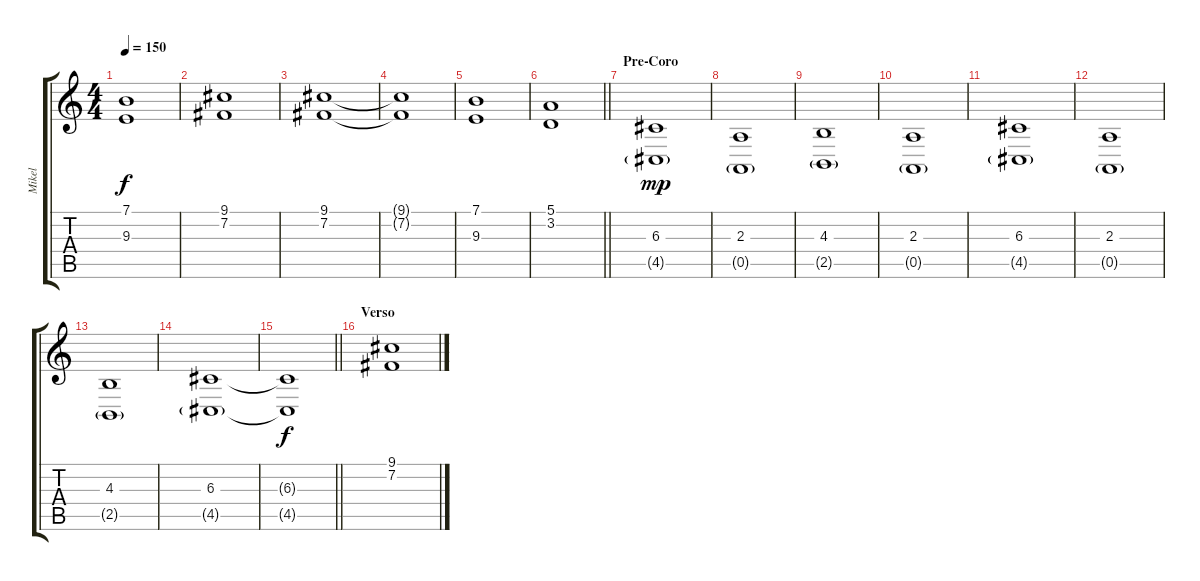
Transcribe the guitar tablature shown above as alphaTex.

\track ("Mikel" "Mikel") {instrument stringensemble1}
\staff {score tabs}
\tuning (E4 B3 G3 D3 A2 E2) {hide}
\ts (4 4)
\tempo 150
\clef g2
\ks c
(7.1 9.3).1{dy f} |
(9.1 7.2).1 |
(9.1 7.2).1 |
(9.1{t} 7.2{t}).1 |
(7.1 9.3).1 |
\barLineRight lightlight
(5.1 3.2).1 |
\section ("" "Pre-Coro")
(6.3 4.5{g}).1{dy mp} |
(2.3 0.5{g}).1 |
(4.3 2.5{g}).1 |
(2.3 0.5{g}).1 |
(6.3 4.5{g}).1 |
(2.3 0.5{g}).1 |
(4.3 2.5{g}).1 |
(6.3 4.5{g}).1 |
\barLineRight lightlight
(6.3{t} 4.5{t}).1{dy f} |
\section ("" "Verso")
(9.1 7.2).1
